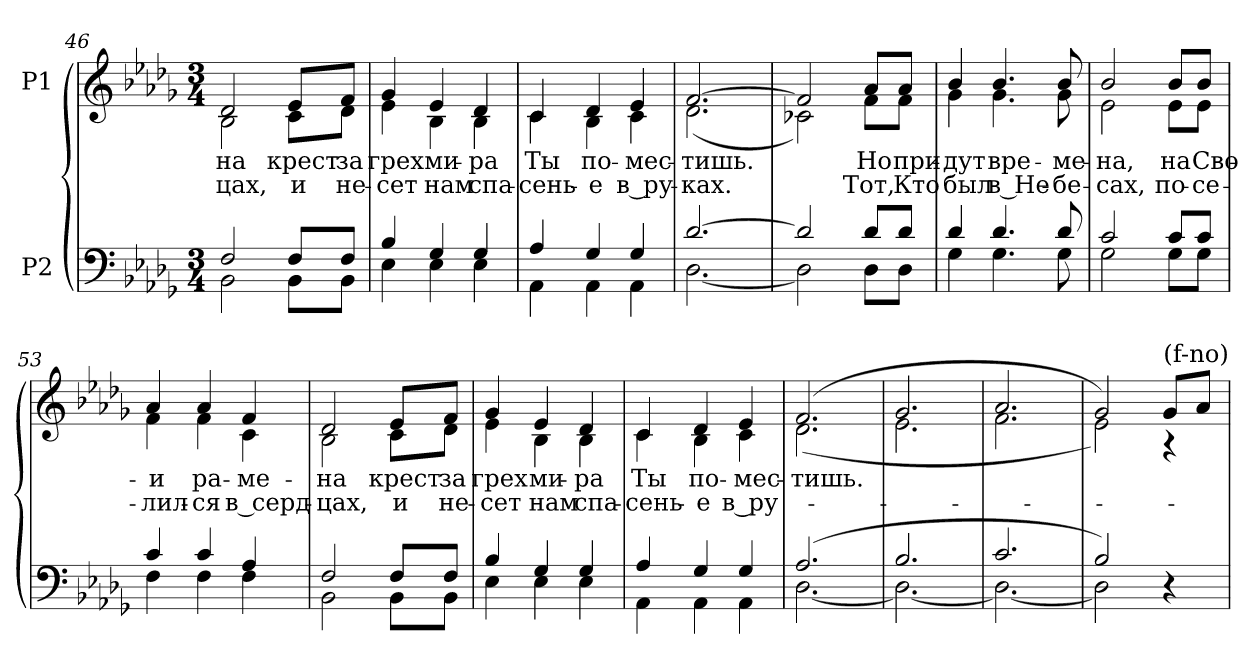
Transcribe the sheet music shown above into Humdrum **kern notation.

**kern	**kern	**text	**text
*part2	*part1	*part1	*part1
*staff2	*staff1	*staff1	*staff1
*I"P2	*I"P1	*	*
!!LO:LB:g=z
*clefF4	*clefG2	*	*
*k[b-e-a-d-g-]	*k[b-e-a-d-g-]	*	*
*D-:	*D-:	*	*
*M3/4	*M3/4	*	*
=46	=46	=46	=46
*^	*	*	*
!	!	!	!LO:LY:b:color=#000000	!LO:LY:b:color=#000000
*	*	*^	*	*
2Fi/	2BB-i\	2d-i/	2B-i\	-на	-цах,
!	!	!	!	!LO:LY:b:color=#000000	!LO:LY:b:color=#000000
8Fi/L	8BB-i\L	8e-i/L	8ci\L	крест	и
!	!	!	!	!LO:LY:b:color=#000000	!LO:LY:b:color=#000000
8Fi/J	8BB-i\J	8fi/J	8d-i\J	за	не-
=47	=47	=47	=47	=47	=47
!	!	!	!	!LO:LY:b:color=#000000	!LO:LY:b:color=#000000
4B-i/	4E-i\	4g-i/	4e-i\	грех	-сет
!	!	!	!	!LO:LY:b:color=#000000	!LO:LY:b:color=#000000
4G-i/	4E-i\	4e-i/	4B-i\	ми-	нам
!	!	!	!	!LO:LY:b:color=#000000	!LO:LY:b:color=#000000
4G-i/	4E-i\	4d-i/	4B-i\	-ра	спа-
=48	=48	=48	=48	=48	=48
!	!	!	!	!LO:LY:b:color=#000000	!LO:LY:b:color=#000000
4A-i/	4AA-i\	4ci/	4ci\	Ты	-сень-
!	!	!	!	!LO:LY:b:color=#000000	!LO:LY:b:color=#000000
4G-i/	4AA-i\	4d-i/	4B-i\	по-	-е
!	!	!	!	!LO:LY:b:color=#000000	!LO:LY:b:color=#000000
4G-i/	4AA-i\	4e-i/	4ci\	-мес-	в ру-
=49	=49	=49	=49	=49	=49
!	!	!	!	!LO:LY:b:color=#000000	!LO:LY:b:color=#000000
[>2.d-i/	[<2.D-i\	[>2.fi/	(2.d-i\	-тишь.	-ках.
=50	=50	=50	=50	=50	=50
2d-i/]	2D-i\]	2fi/]	2c-Xi\)	.	.
!	!	!	!	!LO:LY:b:color=#000000	!LO:LY:b:color=#000000
8d-i/L	8D-i\L	8a-i/L	8fi\L	Но	Тот,
!	!	!	!	!LO:LY:b:color=#000000	!LO:LY:b:color=#000000
8d-i/J	8D-i\J	8a-i/J	8fi\J	при-	Кто
=51	=51	=51	=51	=51	=51
!	!	!	!	!LO:LY:b:color=#000000	!LO:LY:b:color=#000000
4d-i/	4G-i\	4b-i/	4g-i\	-дут	был
!	!	!	!	!LO:LY:b:color=#000000	!LO:LY:b:color=#000000
4.d-i/	4.G-i\	4.b-i/	4.g-i\	вре-	в Не-
!	!	!	!	!LO:LY:b:color=#000000	!LO:LY:b:color=#000000
8d-i/	8G-i\	8b-i/	8g-i\	-ме-	-бе-
!!LO:LB:g=z	!!
=52	=52	=52	=52	=52	=52
!	!	!	!	!LO:LY:b:color=#000000	!LO:LY:b:color=#000000
2ci/	2G-i\	2b-i/	2e-i\	-на,	-сах,
!	!	!	!	!LO:LY:b:color=#000000	!LO:LY:b:color=#000000
8ci/L	8G-i\L	8b-i/L	8e-i\L	на	по-
!	!	!	!	!LO:LY:b:color=#000000	!LO:LY:b:color=#000000
8ci/J	8G-i\J	8b-i/J	8e-i\J	Сво-	-се-
=53	=53	=53	=53	=53	=53
!	!	!	!	!LO:LY:b:color=#000000	!LO:LY:b:color=#000000
4ci/	4Fi\	4a-i/	4fi\	-и	-лил-
!	!	!	!	!LO:LY:b:color=#000000	!LO:LY:b:color=#000000
4ci/	4Fi\	4a-i/	4fi\	ра-	-ся
!	!	!	!	!LO:LY:b:color=#000000	!LO:LY:b:color=#000000
4A-i/	4Fi\	4fi/	4ci\	-ме-	в серд-
=54	=54	=54	=54	=54	=54
!	!	!	!	!LO:LY:b:color=#000000	!LO:LY:b:color=#000000
2Fi/	2BB-i\	2d-i/	2B-i\	-на	-цах,
!	!	!	!	!LO:LY:b:color=#000000	!LO:LY:b:color=#000000
8Fi/L	8BB-i\L	8e-i/L	8ci\L	крест	и
!	!	!	!	!LO:LY:b:color=#000000	!LO:LY:b:color=#000000
8Fi/J	8BB-i\J	8fi/J	8d-i\J	за	не-
=55	=55	=55	=55	=55	=55
!	!	!	!	!LO:LY:b:color=#000000	!LO:LY:b:color=#000000
4B-i/	4E-i\	4g-i/	4e-i\	грех	-сет
!	!	!	!	!LO:LY:b:color=#000000	!LO:LY:b:color=#000000
4G-i/	4E-i\	4e-i/	4B-i\	ми-	нам
!	!	!	!	!LO:LY:b:color=#000000	!LO:LY:b:color=#000000
4G-i/	4E-i\	4d-i/	4B-i\	-ра	спа-
=56	=56	=56	=56	=56	=56
!	!	!	!	!LO:LY:b:color=#000000	!LO:LY:b:color=#000000
4A-i/	4AA-i\	4ci/	4ci\	Ты	-сень-
!	!	!	!	!LO:LY:b:color=#000000	!LO:LY:b:color=#000000
4G-i/	4AA-i\	4d-i/	4B-i\	по-	-е
!	!	!	!	!LO:LY:b:color=#000000	!LO:LY:b:color=#000000
4G-i/	4AA-i\	4e-i/	4ci\	-мес-	в ру-
!!LO:LB:g=z	!!
=57	=57	=57	=57	=57	=57
!	!	!	!	!LO:LY:b:color=#000000	!
(2.A-i/	[<2.D-i\	(2.fi/	(2.d-i\	-тишь.	.
=58	=58	=58	=58	=58	=58
2.B-i/	2.D-i\_<	2.g-i/	2.e-i\	.	.
=59	=59	=59	=59	=59	=59
2.ci/	2.D-i\_<	2.a-i/	2.fi\	.	.
=60	=60	=60	=60	=60	=60
2B-i/)	2D-i\]	2g-i/)	2e-i\)	.	.
!	!	!LO:TX:a:t=(f-no)	!	!	!
4r	4ryy	8g-i/L	4r	.	.
.	.	8a-i/J	.	.	.
*v	*v	*	*	*	*
*	*v	*v	*	*
=	=	=	=
*-	*-	*-	*-
